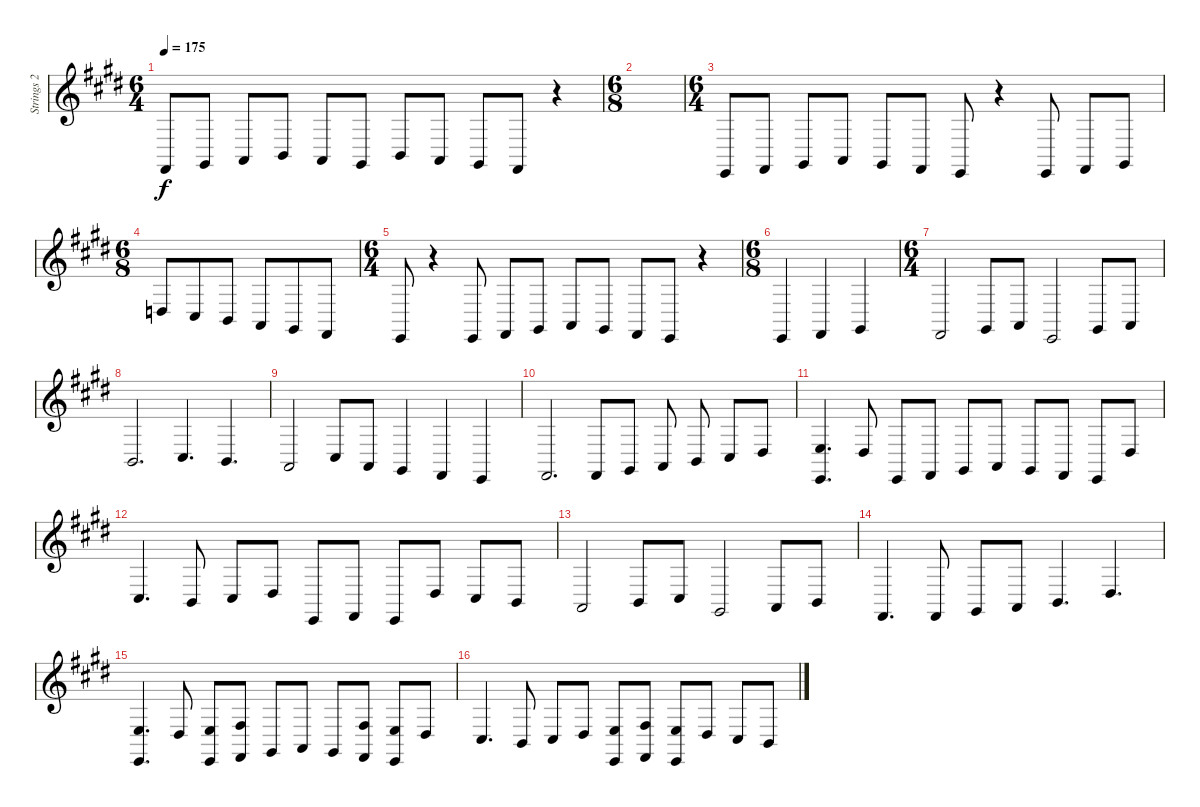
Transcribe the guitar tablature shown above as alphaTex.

\track ("Strings 2" "Strings 2") {instrument stringensemble1}
\staff {score}
\tuning (E4 B3 G3 D3 A2 C2) {hide}
\ts (6 4)
\tempo 175
\clef g2
\ks e
6.6.8{dy f} 8.6.8 0.5.8 11.6.8 9.6.8 8.6.8 11.6.8 0.5.8 8.6.8 6.6.8 r.4 |
\ts (6 8)
|
\ts (6 4)
4.6.8 6.6.8 8.6.8 9.6.8 8.6.8 6.6.8 4.6.8 r.4 4.6.8 6.6.8 8.6.8 |
\ts (6 8)
0.4.8 4.5.8 11.6.8 0.5.8 8.6.8 6.6.8 |
\ts (6 4)
4.6.8 r.4 4.6.8 6.6.8 8.6.8 9.6.8 8.6.8 6.6.8 4.6.8 r.4 |
\ts (6 8)
4.6.4 6.6.4 8.6.4 |
\ts (6 4)
6.6.2 8.6.8 9.6.8 4.6.2 8.6.8 9.6.8 |
11.6.2{d} 13.6.4{d} 11.6.4{d} |
9.6.2 4.5.8 0.5.8 8.6.4 6.6.4 4.6.4 |
6.6.2{d} 6.6.8 8.6.8 0.5.8{beam split} 11.6.8 13.6.8 6.5.8 |
(7.5 4.6).4{d} 6.5.8 4.6.8 6.6.8 8.6.8 0.5.8 8.6.8 6.6.8 4.6.8 6.5.8 |
4.5.4{d} 2.5.8 4.5.8 6.5.8 4.6.8 6.6.8 4.6.8 6.5.8 4.5.8 2.5.8 |
0.5.2 11.6.8 13.6.8 8.6.2 9.6.8 11.6.8 |
6.6.4{d} 6.6.8 8.6.8 9.6.8 11.6.4{d} 6.5.4{d} |
(7.5 4.6).4{d} 6.5.8 (7.5 4.6).8 (9.5 6.6).8 8.6.8 9.6.8 8.6.8 (9.5 6.6).8 (7.5 4.6).8 15.6.8 |
13.6.4{d} 11.6.8 13.6.8 15.6.8 (7.5 4.6).8 (9.5 6.6).8 (7.5 4.6).8 15.6.8 13.6.8 11.6.8
